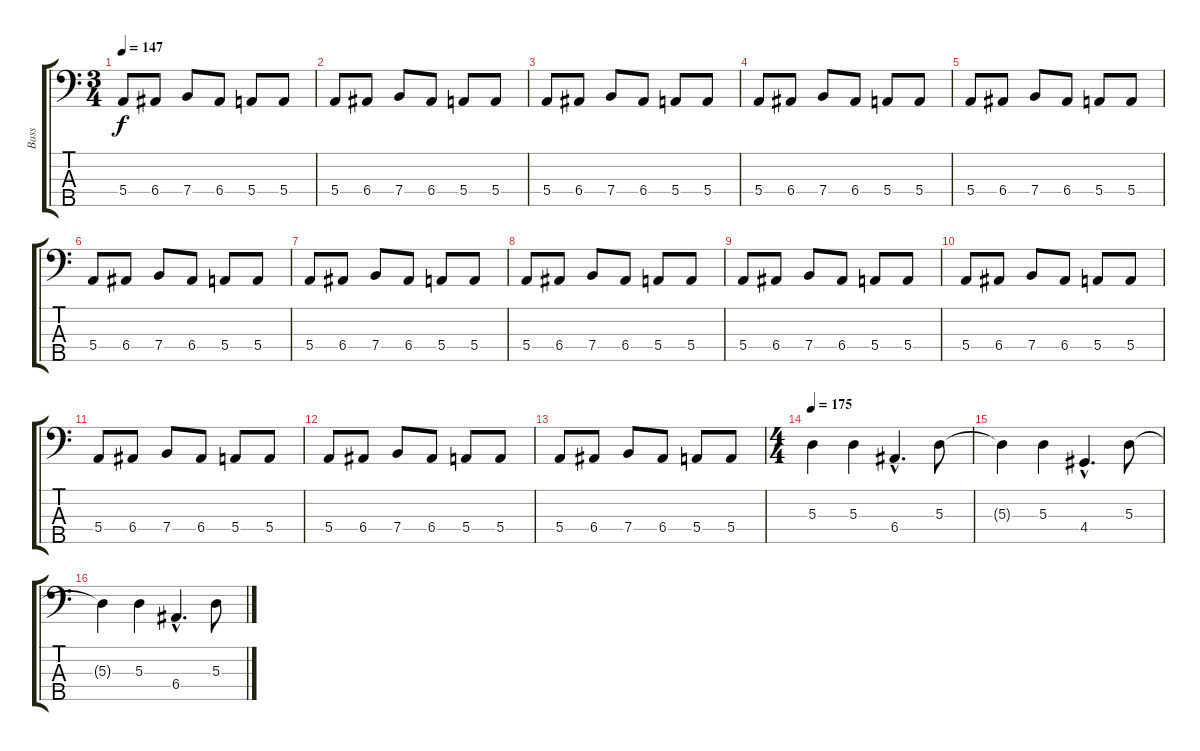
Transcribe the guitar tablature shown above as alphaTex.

\track ("Bass" "Bass") {instrument electricbasspick}
\staff {score tabs}
\tuning (G2 D2 A1 E1 B0) {hide}
\ts (3 4)
\tempo 147
\clef f4
\ks c
5.4.8{dy f} 6.4.8 7.4.8 6.4.8 5.4.8 5.4.8 |
5.4.8 6.4.8 7.4.8 6.4.8 5.4.8 5.4.8 |
5.4.8 6.4.8 7.4.8 6.4.8 5.4.8 5.4.8 |
5.4.8 6.4.8 7.4.8 6.4.8 5.4.8 5.4.8 |
5.4.8 6.4.8 7.4.8 6.4.8 5.4.8 5.4.8 |
5.4.8 6.4.8 7.4.8 6.4.8 5.4.8 5.4.8 |
5.4.8 6.4.8 7.4.8 6.4.8 5.4.8 5.4.8 |
5.4.8 6.4.8 7.4.8 6.4.8 5.4.8 5.4.8 |
5.4.8 6.4.8 7.4.8 6.4.8 5.4.8 5.4.8 |
5.4.8 6.4.8 7.4.8 6.4.8 5.4.8 5.4.8 |
5.4.8 6.4.8 7.4.8 6.4.8 5.4.8 5.4.8 |
5.4.8 6.4.8 7.4.8 6.4.8 5.4.8 5.4.8 |
5.4.8 6.4.8 7.4.8 6.4.8 5.4.8 5.4.8 |
\ts (4 4)
\tempo 175
5.3.4 5.3.4 6.4{hac}.4{d} 5.3.8 |
5.3{t}.4 5.3.4 4.4{hac}.4{d} 5.3.8 |
5.3{t}.4 5.3.4 6.4{hac}.4{d} 5.3.8
